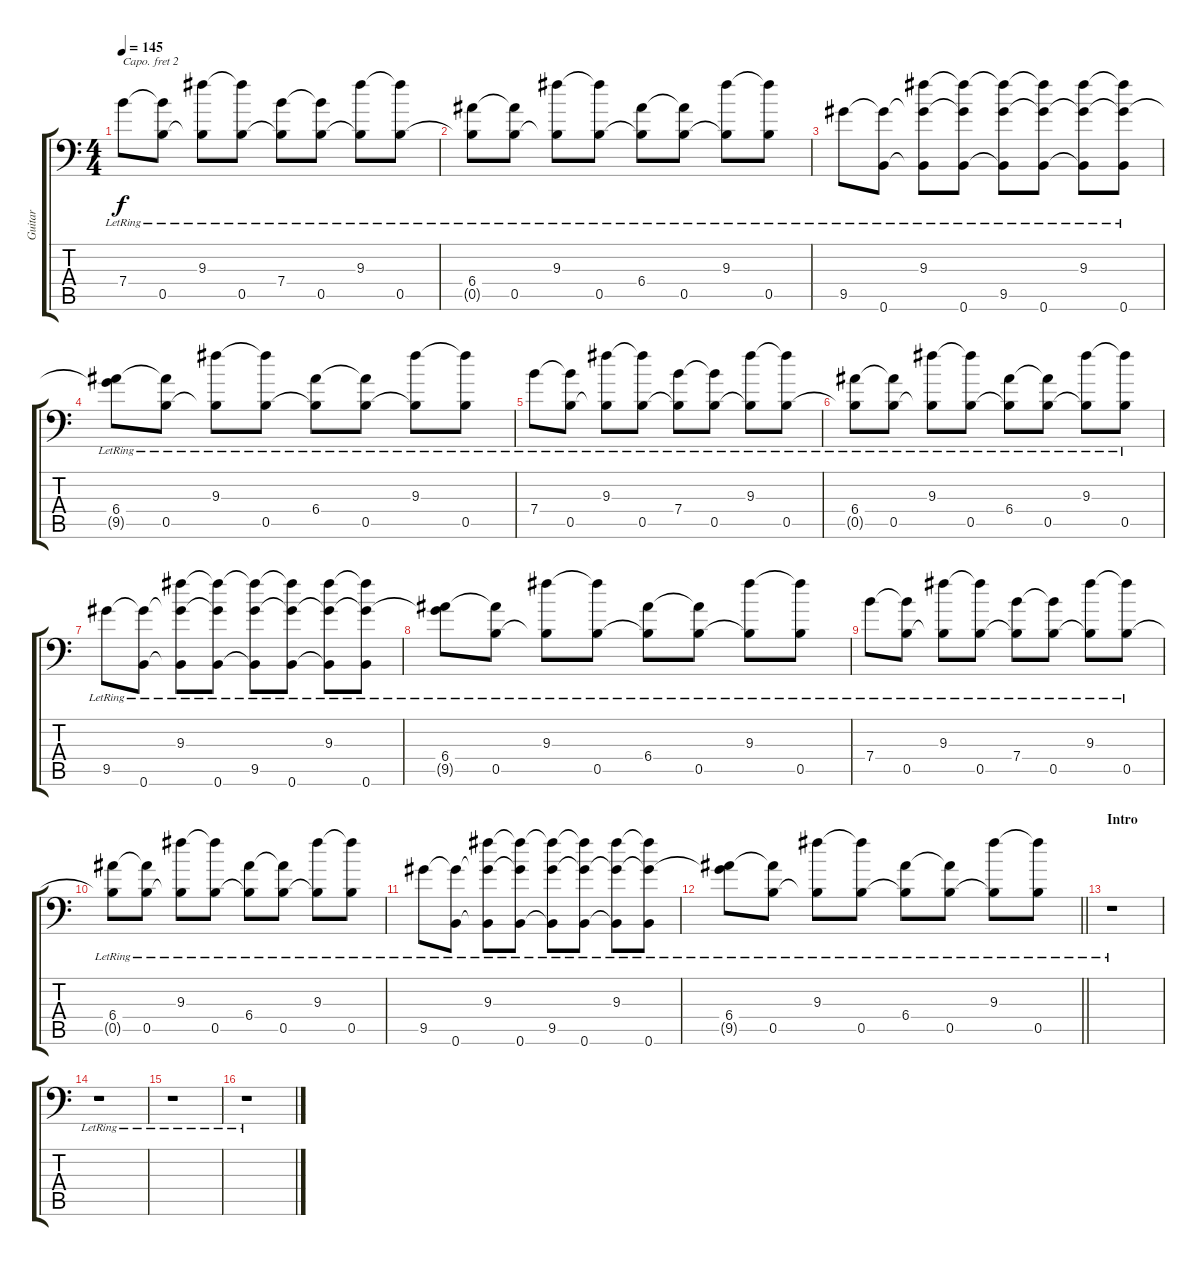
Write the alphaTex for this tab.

\track ("Guitar" "Guitar") {instrument electricguitarclean}
\staff {score tabs}
\capo 2
\tuning (E4 B3 G3 D3 A2 A1) {hide}
\ts (4 4)
\tempo 145
\clef f4
\ks c
7.4{lr}.8{dy f} (7.4{t} 0.5{lr}).8 (9.3{lr} 0.5{t}).8 (9.3{t} 0.5{lr}).8 (7.4{lr} 0.5{t}).8 (7.4{t} 0.5{lr}).8 (9.3{lr} 0.5{t}).8 (9.3{t} 0.5{lr}).8 |
(6.4{lr} 0.5{t}).8 (6.4{t} 0.5{lr}).8 (9.3{lr} 0.5{t}).8 (9.3{t} 0.5{lr}).8 (6.4{lr} 0.5{t}).8 (6.4{t} 0.5{lr}).8 (9.3{lr} 0.5{t}).8 (9.3{t} 0.5{lr}).8 |
9.5{lr}.8 (9.5{t} 0.6{lr}).8 (9.3{lr} 9.5{t} 0.6{t}).8 (9.3{t} 9.5{t} 0.6{lr}).8 (9.3{t} 9.5{lr} 0.6{t}).8 (9.3{t} 9.5{t} 0.6{lr}).8 (9.3{lr} 9.5{t} 0.6{t}).8 (9.3{t} 9.5{t} 0.6{lr}).8 |
(6.4{lr} 9.5{t}).8 (6.4{t} 0.5{lr}).8 (9.3{lr} 0.5{t}).8 (9.3{t} 0.5{lr}).8 (6.4{lr} 0.5{t}).8 (6.4{t} 0.5{lr}).8 (9.3{lr} 0.5{t}).8 (9.3{t} 0.5{lr}).8 |
7.4{lr}.8 (7.4{t} 0.5{lr}).8 (9.3{lr} 0.5{t}).8 (9.3{t} 0.5{lr}).8 (7.4{lr} 0.5{t}).8 (7.4{t} 0.5{lr}).8 (9.3{lr} 0.5{t}).8 (9.3{t} 0.5{lr}).8 |
(6.4{lr} 0.5{t}).8 (6.4{t} 0.5{lr}).8 (9.3{lr} 0.5{t}).8 (9.3{t} 0.5{lr}).8 (6.4{lr} 0.5{t}).8 (6.4{t} 0.5{lr}).8 (9.3{lr} 0.5{t}).8 (9.3{t} 0.5{lr}).8 |
9.5{lr}.8 (9.5{t} 0.6{lr}).8 (9.3{lr} 9.5{t} 0.6{t}).8 (9.3{t} 9.5{t} 0.6{lr}).8 (9.3{t} 9.5{lr} 0.6{t}).8 (9.3{t} 9.5{t} 0.6{lr}).8 (9.3{lr} 9.5{t} 0.6{t}).8 (9.3{t} 9.5{t} 0.6{lr}).8 |
(6.4{lr} 9.5{t}).8 (6.4{t} 0.5{lr}).8 (9.3{lr} 0.5{t}).8 (9.3{t} 0.5{lr}).8 (6.4{lr} 0.5{t}).8 (6.4{t} 0.5{lr}).8 (9.3{lr} 0.5{t}).8 (9.3{t} 0.5{lr}).8 |
7.4{lr}.8 (7.4{t} 0.5{lr}).8 (9.3{lr} 0.5{t}).8 (9.3{t} 0.5{lr}).8 (7.4{lr} 0.5{t}).8 (7.4{t} 0.5{lr}).8 (9.3{lr} 0.5{t}).8 (9.3{t} 0.5{lr}).8 |
(6.4{lr} 0.5{t}).8 (6.4{t} 0.5{lr}).8 (9.3{lr} 0.5{t}).8 (9.3{t} 0.5{lr}).8 (6.4{lr} 0.5{t}).8 (6.4{t} 0.5{lr}).8 (9.3{lr} 0.5{t}).8 (9.3{t} 0.5{lr}).8 |
9.5{lr}.8 (9.5{t} 0.6{lr}).8 (9.3{lr} 9.5{t} 0.6{t}).8 (9.3{t} 9.5{t} 0.6{lr}).8 (9.3{t} 9.5{lr} 0.6{t}).8 (9.3{t} 9.5{t} 0.6{lr}).8 (9.3{lr} 9.5{t} 0.6{t}).8 (9.3{t} 9.5{t} 0.6{lr}).8 |
\barLineRight lightlight
(6.4{lr} 9.5{t}).8 (6.4{t} 0.5{lr}).8 (9.3{lr} 0.5{t}).8 (9.3{t} 0.5{lr}).8 (6.4{lr} 0.5{t}).8 (6.4{t} 0.5{lr}).8 (9.3{lr} 0.5{t}).8 (9.3{t} 0.5{lr}).8 |
\section ("" "Intro")
r.1 |
r.1 |
r.1 |
r.1
